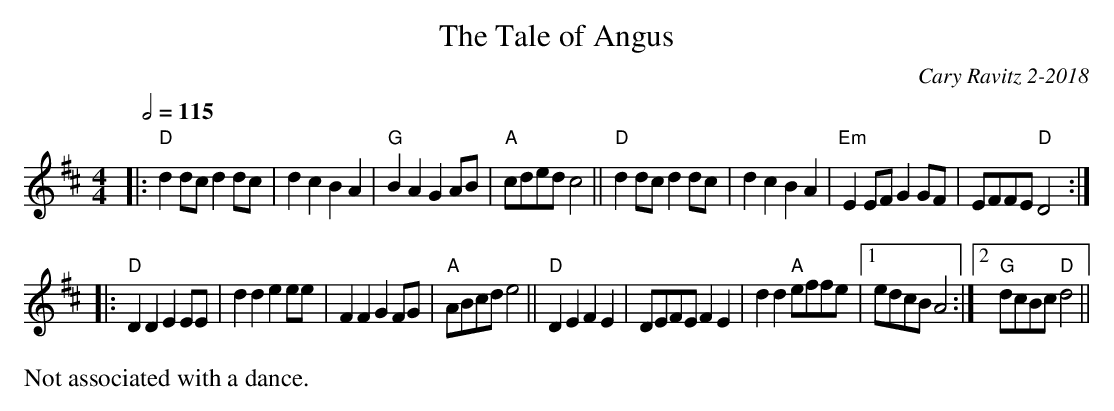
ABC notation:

X:1
T: The Tale of Angus
C: Cary Ravitz 2-2018
M: 4/4
L: 1/8
Q: 1/2=115
K: D
|: "D"d2 dc d2 dc | d2 c2 B2 A2 | "G"B2A2 G2 AB | "A"cded c4 || "D"d2dcd2dc | d2 c2 B2 A2 | "Em"E2EF G2 GF | EFFE "D"D4 :|
|: "D" D2 D2 E2 EE | d2d2 e2 ee | F2F2 G2 FG | "A" ABcd e4 || "D"D2 E2 F2 E2 | DEFE F2 E2 |  d2d2 "A"effe | [1 edcB A4 :| [2 "G"dcBc "D"d4 ||
